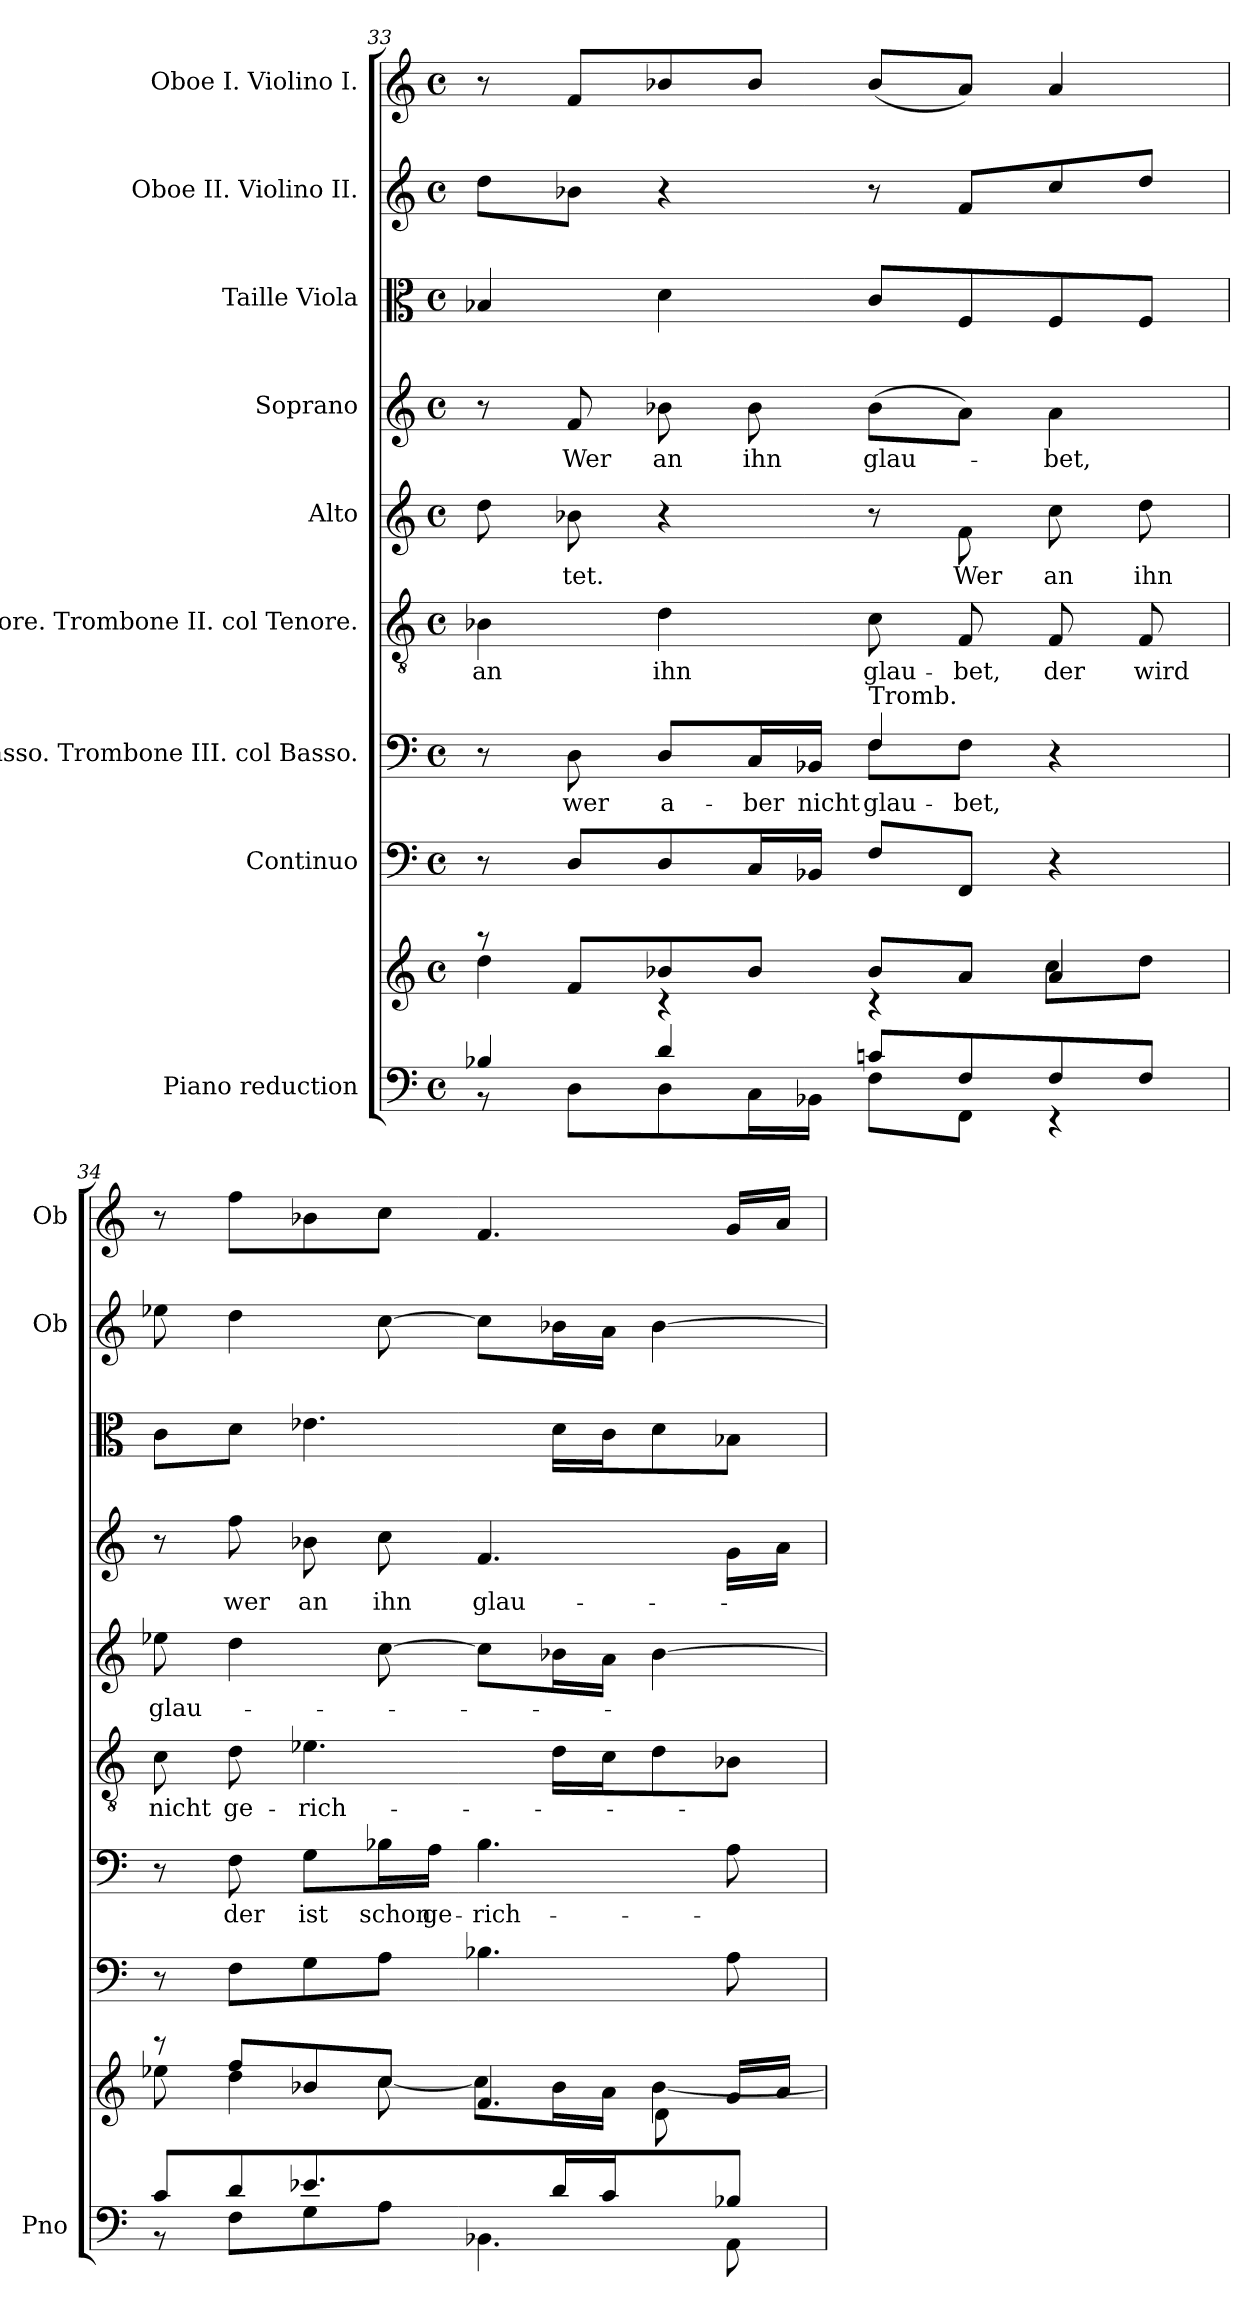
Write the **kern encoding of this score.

**kern	**kern	**kern	**kern	**text	**kern	**text	**kern	**text	**kern	**text	**kern	**kern	**kern
*part9	*part9	*part8	*part7	*part7	*part6	*part6	*part5	*part5	*part4	*part4	*part3	*part2	*part1
*staff10	*staff9	*staff8	*staff7	*staff7	*staff6	*staff6	*staff5	*staff5	*staff4	*staff4	*staff3	*staff2	*staff1
*I"Piano reduction	*	*I"Continuo	*I"Basso. Trombone III. col Basso.	*	*I"Tenore. Trombone II. col Tenore.	*	*I"Alto	*	*I"Soprano	*	*I"Taille Viola	*I"Oboe II. Violino II.	*I"Oboe I. Violino I.
*I'Pno	*	*	*	*	*	*	*	*	*	*	*	*I'Ob	*I'Ob
*clefF4	*clefG2	*clefF4	*clefF4	*	*clefGv2	*	*clefG2	*	*clefG2	*	*clefC3	*clefG2	*clefG2
*k[]	*k[]	*k[]	*k[]	*	*k[]	*	*k[]	*	*k[]	*	*k[]	*k[]	*k[]
*M4/4	*M4/4	*M4/4	*M4/4	*	*M4/4	*	*M4/4	*	*M4/4	*	*M4/4	*M4/4	*M4/4
*met(c)	*met(c)	*met(c)	*met(c)	*	*met(c)	*	*met(c)	*	*met(c)	*	*met(c)	*met(c)	*met(c)
=33	=33	=33	=33	=33	=33	=33	=33	=33	=33	=33	=33	=33	=33
*^	*^	*	*^	*	*	*	*	*	*	*	*	*	*
!	!	!	!	!	!	!	!	!	!LO:LY:b	!	!	!	!	!	!	!
4B-X/	8r	8r	4dd\	8r	8r	8ryy	.	4B-X\	an	8dd\	.	8r	.	4B-X/	8dd\L	8r
!	!	!	!	!	!	!	!LO:LY:b	!	!	!	!LO:LY:b	!	!LO:LY:b	!	!	!
.	8D\L	8f/L	.	8D/L	8D\	4ryy	wer	.	.	8b-X\	tet.	8f/	Wer	.	8b-X\J	8f/L
!	!	!	!	!	!	!	!LO:LY:b	!	!LO:LY:b	!	!	!	!LO:LY:b	!	!	!
4d/	8D\	8b-X/	4r	8D/	8D/L	.	a-	4d\	ihn	4r	.	8b-X\	an	4d\	4r	8b-X/
!	!	!	!	!	!	!	!LO:LY:b	!	!	!	!	!	!LO:LY:b	!	!	!
.	16C\L	8b-/J	.	16C/L	16C/L	8ryy	-ber	.	.	.	.	8b-\	ihn	.	.	8b-/J
!	!	!	!	!	!	!	!LO:LY:b	!	!	!	!	!	!	!	!	!
.	16BB-X\JJ	.	.	16BB-X/JJ	16BB-X/JJ	.	nicht	.	.	.	.	.	.	.	.	.
!	!	!	!	!	!LO:TX:a:t=Tromb.	!	!	!	!	!	!	!	!	!	!	!
!	!	!	!	!	!	!	!LO:LY:b	!	!LO:LY:b	!	!	!	!LO:LY:b	!	!	!
8cn/L	8F\L	8b-/L	4r	8F/L	8F\L	4F!/	glau-	8c\	glau-	8r	.	(8b-\L	glau-	8c/L	8r	(8b-/L
!	!	!	!	!	!	!	!LO:LY:b	!	!LO:LY:b	!	!LO:LY:b	!	!	!	!	!
8F/	8FF\J	8a/J	.	8FF/J	8F\J	.	-bet,	8F/	-bet,	8f\	Wer	8a\J)	.	8F/	8f/L	8a/J)
!	!	!	!	!	!	!	!	!	!LO:LY:b	!	!LO:LY:b	!	!LO:LY:b	!	!	!
8F/	4r	4a/	8cc\L	4r	4r	4ryy	.	8F/	der	8cc\	an	4a\	-bet,	8F/	8cc/	4a/
!	!	!	!	!	!	!	!	!	!LO:LY:b	!	!LO:LY:b	!	!	!	!	!
8F/J	.	.	8dd\J	.	.	.	.	8F/	wird	8dd\	ihn	.	.	8F/J	8dd/J	.
*	*	*	*	*	*v	*v	*	*	*	*	*	*	*	*	*	*
!!LO:PB:g=z
=34	=34	=34	=34	=34	=34	=34	=34	=34	=34	=34	=34	=34	=34	=34	=34
*	*	*	*^	*	*	*	*	*	*	*	*	*	*	*	*
!	!	!	!	!	!	!	!	!	!LO:LY:b	!	!LO:LY:b	!	!	!	!	!
8c/L	8r	8r	8ee-X\	2.ryy	8r	8r	.	8c\	nicht	8ee-X\	glau-	8r	.	8c\L	8ee-X\	8r
!	!	!	!	!	!	!	!LO:LY:b	!	!LO:LY:b	!	!	!	!LO:LY:b	!	!	!
8d/J	8F\L	8ff/L	4dd\	.	8F\L	8F\	der	8d\	ge-	4dd\	.	8ff\	wer	8d\J	4dd\	8ff\L
!	!	!	!	!	!	!	!LO:LY:b	!	!LO:LY:b	!	!	!	!LO:LY:b	!	!	!
4.e-X/	8G\	8b-X/	.	.	8G\	8G\L	ist	4.e-X\	-rich-	.	.	8b-X\	an	4.e-X\	.	8b-X\
!	!	!	!	!	!	!	!LO:LY:b	!	!	!	!	!	!LO:LY:b	!	!	!
.	8A\J	8cc/J	[>8cc\	.	8A\J	16B-X\L	schon	.	.	[8cc\	.	8cc\	ihn	.	[8cc\	8cc\J
!	!	!	!	!	!	!	!LO:LY:b	!	!	!	!	!	!	!	!	!
.	.	.	.	.	.	16A\JJ	ge-	.	.	.	.	.	.	.	.	.
!	!	!	!	!	!	!	!LO:LY:b	!	!	!	!	!	!LO:LY:b	!	!	!
.	4.BB-X\	4.f/	8cc\L]	.	4.B-X\	4.B-\	-rich-	.	.	8cc\L]	.	4.f/	glau-	.	8cc\L]	4.f/
16d/LL	.	.	16b-\L	.	.	.	.	16d\LL	.	16b-X\L	.	.	.	16d\LL	16b-X\L	.
16c/JJ	.	.	16a\JJ	.	.	.	.	16c\J	.	16a\JJ	.	.	.	16c\J	16a\JJ	.
8ryy	.	.	[>4b-\	8d\L	.	.	.	8d\	.	[4b-\	.	.	.	8d\	[4b-\	.
8B-X/J	8AA\	16g/LL	.	8ryy	8A\	8A\	.	8B-X\J	.	.	.	16g\LL	.	8B-X\J	.	16g/LL
.	.	16a/JJ	.	.	.	.	.	.	.	.	.	16a\JJ	.	.	.	16a/JJ
*v	*v	*	*	*	*	*	*	*	*	*	*	*	*	*	*	*
*	*v	*v	*v	*	*	*	*	*	*	*	*	*	*	*	*
=	=	=	=	=	=	=	=	=	=	=	=	=	=
*-	*-	*-	*-	*-	*-	*-	*-	*-	*-	*-	*-	*-	*-
